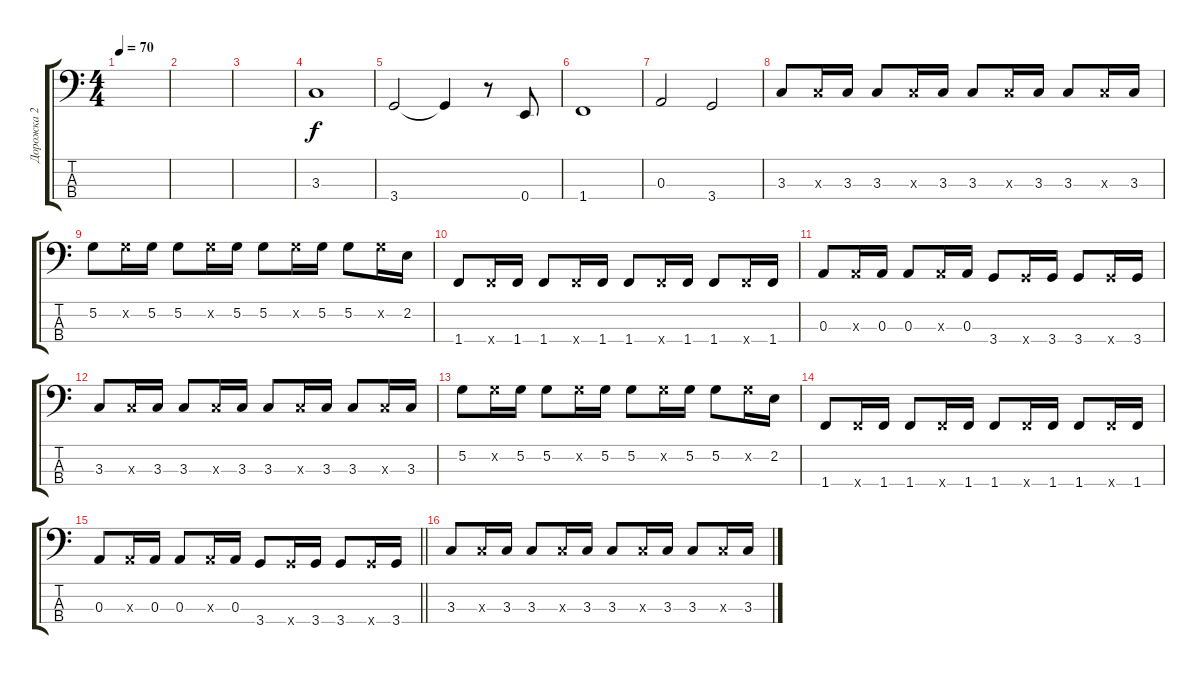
\track ("Дорожка 2" "Дорожка 2") {instrument electricbassfinger}
\staff {score tabs}
\tuning (G2 D2 A1 E1) {hide}
\ts (4 4)
\tempo 70
\clef f4
\ks c
|
|
|
3.3.1 |
3.4.2 3.4{t}.4 r.8 0.4.8 |
1.4.1 |
0.3.2 3.4.2 |
3.3.8 3.3{x}.16 3.3.16 3.3.8 3.3{x}.16 3.3.16 3.3.8 3.3{x}.16 3.3.16 3.3.8 3.3{x}.16 3.3.16 |
5.2.8 5.2{x}.16 5.2.16 5.2.8 5.2{x}.16 5.2.16 5.2.8 5.2{x}.16 5.2.16 5.2.8 5.2{x}.16 2.2.16 |
1.4.8 1.4{x}.16 1.4.16 1.4.8 1.4{x}.16 1.4.16 1.4.8 1.4{x}.16 1.4.16 1.4.8 1.4{x}.16 1.4.16 |
0.3.8 0.3{x}.16 0.3.16 0.3.8 0.3{x}.16 0.3.16 3.4.8 3.4{x}.16 3.4.16 3.4.8 3.4{x}.16 3.4.16 |
3.3.8 3.3{x}.16 3.3.16 3.3.8 3.3{x}.16 3.3.16 3.3.8 3.3{x}.16 3.3.16 3.3.8 3.3{x}.16 3.3.16 |
5.2.8 5.2{x}.16 5.2.16 5.2.8 5.2{x}.16 5.2.16 5.2.8 5.2{x}.16 5.2.16 5.2.8 5.2{x}.16 2.2.16 |
1.4.8 1.4{x}.16 1.4.16 1.4.8 1.4{x}.16 1.4.16 1.4.8 1.4{x}.16 1.4.16 1.4.8 1.4{x}.16 1.4.16 |
\barLineRight lightlight
0.3.8 0.3{x}.16 0.3.16 0.3.8 0.3{x}.16 0.3.16 3.4.8 3.4{x}.16 3.4.16 3.4.8 3.4{x}.16 3.4.16 |
3.3.8 3.3{x}.16 3.3.16 3.3.8 3.3{x}.16 3.3.16 3.3.8 3.3{x}.16 3.3.16 3.3.8 3.3{x}.16 3.3.16
